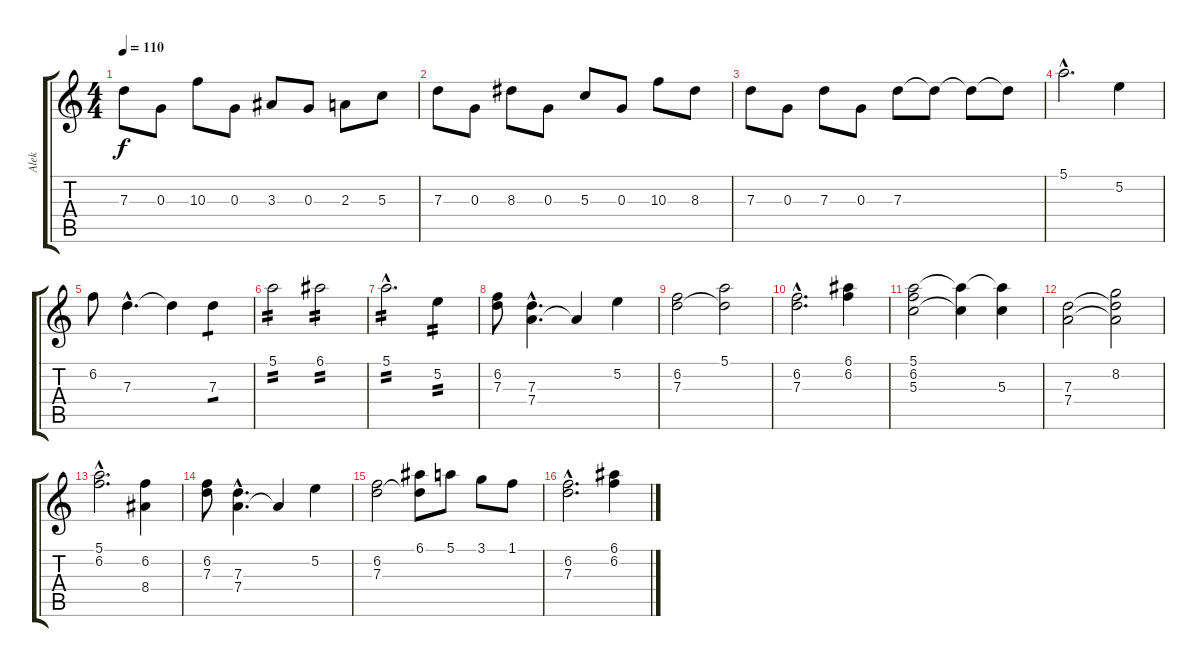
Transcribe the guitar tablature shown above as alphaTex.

\track ("Alek" "Alek") {instrument distortionguitar}
\staff {score tabs}
\tuning (E4 B3 G3 D3 A2 E2) {hide}
\ts (4 4)
\tempo 110
\clef g2
\ks c
7.3.8{dy f} 0.3.8 10.3.8 0.3.8 3.3.8 0.3.8 2.3.8 5.3.8 |
7.3.8 0.3.8 8.3.8 0.3.8 5.3.8 0.3.8 10.3.8 8.3.8 |
7.3.8 0.3.8 7.3.8 0.3.8 7.3.8 7.3{t}.8 7.3{t}.8 7.3{t}.8 |
5.1{hac}.2{d instrument distortionguitar} 5.2.4 |
6.2.8 7.3{hac}.4{d} 7.3{t}.4 7.3.4{tp 1} |
5.1.2{tp 2} 6.1.2{tp 2} |
5.1{hac}.2{d tp 2 volume 12} 5.2.4{tp 2} |
(6.2 7.3).8 (7.3{hac} 7.4{hac}).4{d} 7.4{t}.4 5.2.4 |
(6.2 7.3).2 (5.1 7.3{t}).2 |
(6.2{hac} 7.3{hac}).2{d} (6.1 6.2).4 |
(5.1 6.2 5.3).2 (5.1{t} 5.3{t}).4 (5.1{t} 5.3).4 |
(7.3 7.4).2 (8.2 7.3{t} 7.4{t}).2 |
(5.1{hac} 6.2{hac}).2{d} (6.2 8.4).4 |
(6.2 7.3).8 (7.3{hac} 7.4{hac}).4{d} 7.4{t}.4 5.2.4 |
(6.2 7.3).2 (6.1 7.3{t}).8 5.1.8 3.1.8 1.1.8 |
(6.2{hac} 7.3{hac}).2{d} (6.1 6.2).4
